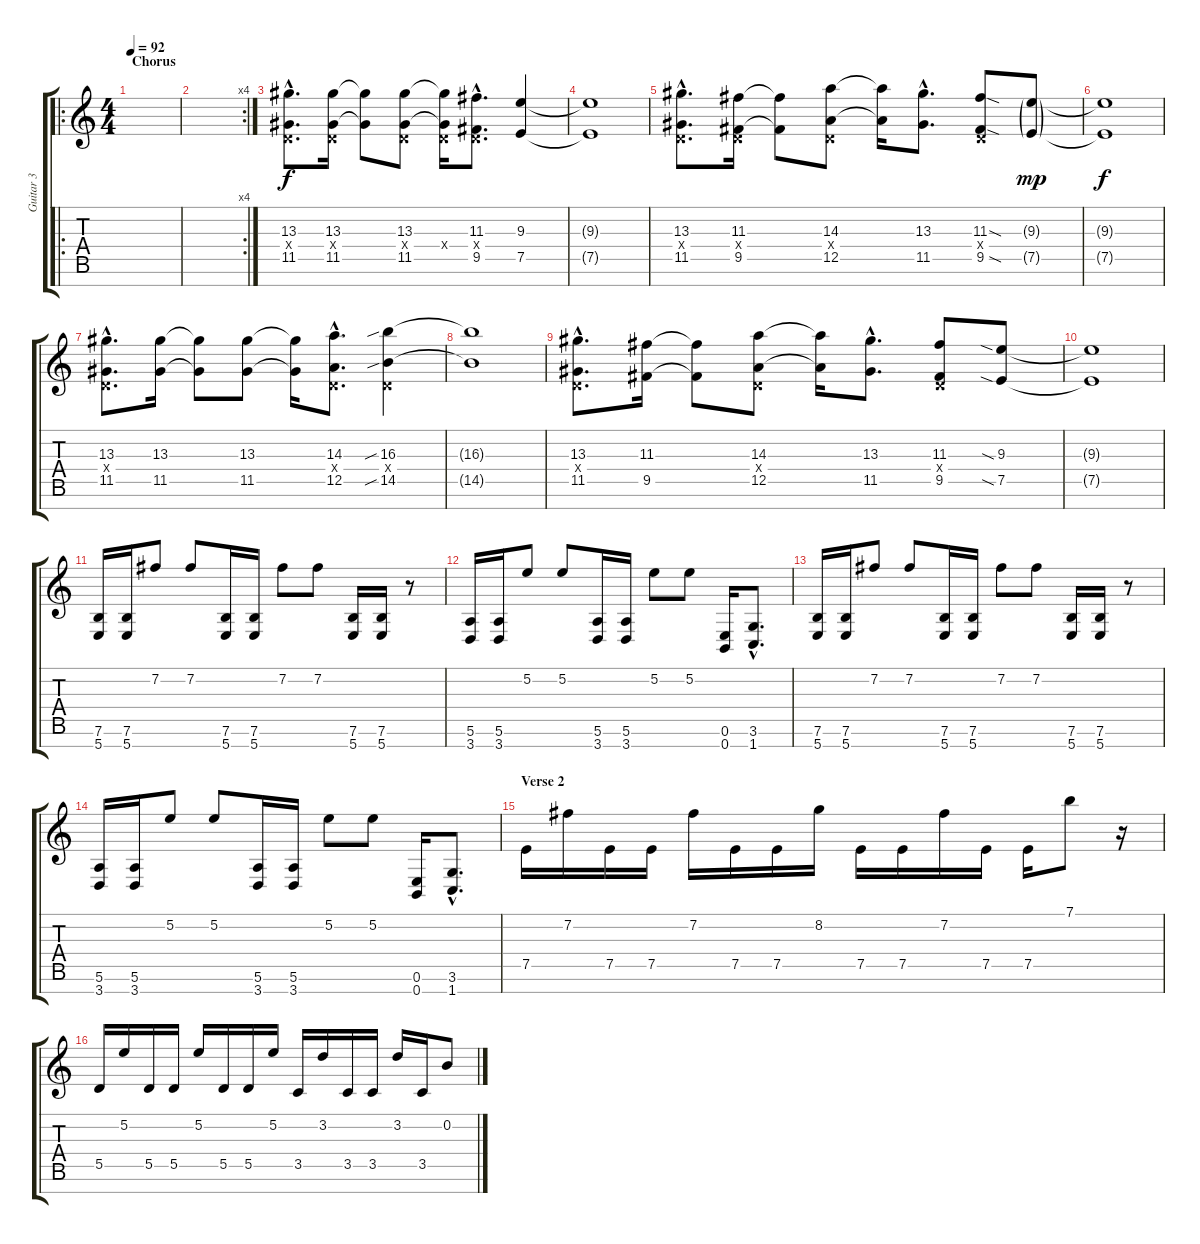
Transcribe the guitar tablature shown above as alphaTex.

\track ("Guitar 3" "Guitar 3") {instrument electricguitarclean}
\staff {score tabs}
\tuning (E4 B3 G3 D3 A2 E2 B1) {hide}
\ro
\ts (4 4)
\section ("" "Chorus")
\tempo 92
\clef g2
\ks c
|
\rc 4
|
(13.3{hac} 0.4{hac x} 11.5{hac}).8{d instrument distortionguitar} (13.3 0.4{x} 11.5).16 (13.3{t} 11.5{t}).8 (13.3 0.4{x} 11.5).8 (13.3{t} 0.4{x} 11.5{t}).16 (11.3{hac} 0.4{hac x} 9.5{hac}).8{d} (9.3 7.5).4 |
(9.3{t} 7.5{t}).1 |
(13.3{hac} 0.4{hac x} 11.5{hac}).8{d} (11.3 0.4{x} 9.5).16 (11.3{t} 9.5{t}).8 (14.3 0.4{x} 12.5).8 (14.3{t} 12.5{t}).16 (13.3{hac} 11.5{hac}).8{d} (11.3{sod} 0.4{x} 9.5{sod}).8 (9.3{g} 7.5{g}).8{dy mp} |
(9.3{t} 7.5{t}).1{dy f} |
(13.3{hac} 0.4{hac x} 11.5{hac}).8{d} (13.3 11.5).16 (13.3{t} 11.5{t}).8 (13.3 11.5).8 (13.3{t} 11.5{t}).16 (14.3{hac} 0.4{hac x} 12.5{hac}).8{d} (16.3{sib} 0.4{x} 14.5{sib}).4 |
(16.3{t} 14.5{t}).1 |
(13.3{hac} 0.4{hac x} 11.5{hac}).8{d} (11.3 9.5).16 (11.3{t} 9.5{t}).8 (14.3 0.4{x} 12.5).8 (14.3{t} 12.5{t}).16 (13.3{hac} 11.5{hac}).8{d} (11.3 0.4{x} 9.5).8 (9.3{sia} 7.5{sia}).8 |
(9.3{t} 7.5{t}).1 |
(7.6 5.7).16 (7.6 5.7).16 7.2.8 7.2.8 (7.6 5.7).16 (7.6 5.7).16 7.2.8 7.2.8 (7.6 5.7).16 (7.6 5.7).16 r.8 |
(5.6 3.7).16 (5.6 3.7).16 5.2.8 5.2.8 (5.6 3.7).16 (5.6 3.7).16 5.2.8 5.2.8 (0.6 0.7).16 (3.6{hac} 1.7{hac}).8{d} |
(7.6 5.7).16 (7.6 5.7).16 7.2.8 7.2.8 (7.6 5.7).16 (7.6 5.7).16 7.2.8 7.2.8 (7.6 5.7).16 (7.6 5.7).16 r.8 |
(5.6 3.7).16 (5.6 3.7).16 5.2.8 5.2.8 (5.6 3.7).16 (5.6 3.7).16 5.2.8 5.2.8 (0.6 0.7).16 (3.6{hac} 1.7{hac}).8{d} |
\section ("" "Verse 2")
7.5.16{instrument electricguitarclean} 7.2.16 7.5.16 7.5.16 7.2.16 7.5.16 7.5.16 8.2.16 7.5.16 7.5.16 7.2.16 7.5.16 7.5.16 7.1.8 r.16 |
5.5.16 5.2.16 5.5.16 5.5.16 5.2.16 5.5.16 5.5.16 5.2.16 3.5.16 3.2.16 3.5.16 3.5.16 3.2.16 3.5.16 0.2.8
